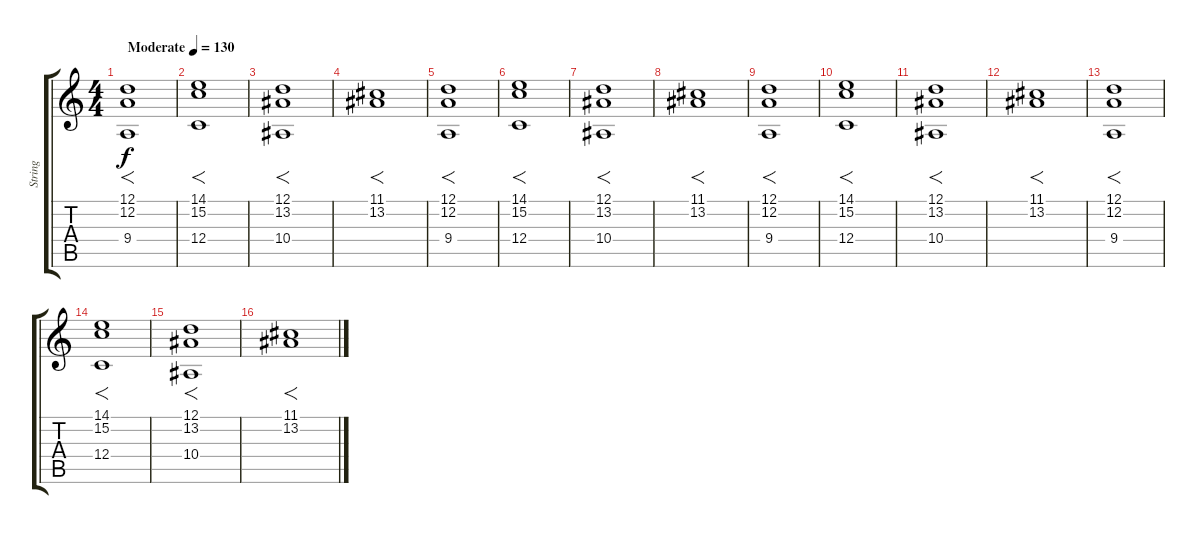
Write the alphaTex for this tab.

\track ("String" "String") {instrument stringensemble1}
\staff {score tabs}
\tuning (D4 A3 F3 C3 G2 D2) {hide}
\ts (4 4)
\tempo (130 "Moderate")
\clef g2
\ks c
(12.1 12.2 9.4).1{f dy f instrument stringensemble1} |
(14.1 15.2 12.4).1{f} |
(12.1 13.2 10.4).1{f} |
(11.1 13.2).1{f} |
(12.1 12.2 9.4).1{f} |
(14.1 15.2 12.4).1{f} |
(12.1 13.2 10.4).1{f} |
(11.1 13.2).1{f} |
(12.1 12.2 9.4).1{f} |
(14.1 15.2 12.4).1{f} |
(12.1 13.2 10.4).1{f} |
(11.1 13.2).1{f} |
(12.1 12.2 9.4).1{f} |
(14.1 15.2 12.4).1{f} |
(12.1 13.2 10.4).1{f} |
(11.1 13.2).1{f}
